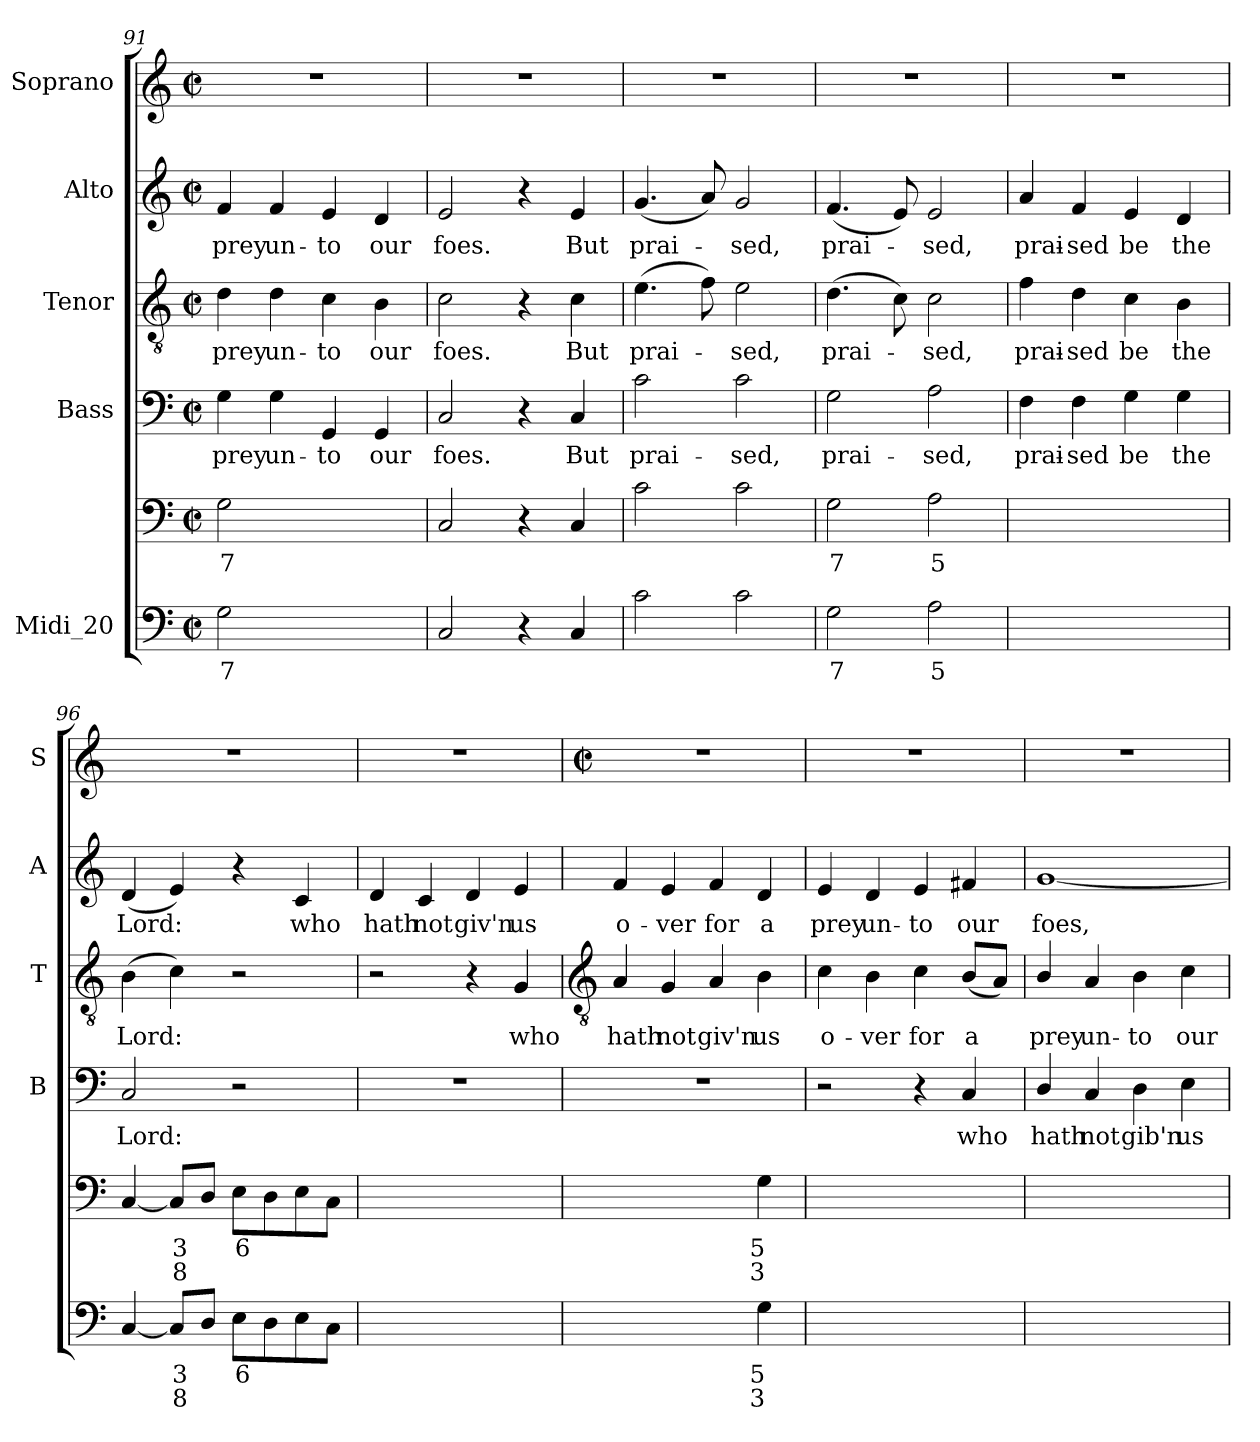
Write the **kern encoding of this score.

**kern	**text	**text	**text	**kern	**text	**text	**text	**kern	**text	**kern	**text	**kern	**text	**kern
*part5	*part5	*part5	*part5	*part5	*part5	*part5	*part5	*part4	*part4	*part3	*part3	*part2	*part2	*part1
*staff6	*staff6	*staff6	*staff6	*staff5	*staff5	*staff5	*staff5	*staff4	*staff4	*staff3	*staff3	*staff2	*staff2	*staff1
*I"Midi_20	*	*	*	*	*	*	*	*I"Bass	*	*I"Tenor	*	*I"Alto	*	*I"Soprano
*	*	*	*	*	*	*	*	*I'B	*	*I'T	*	*I'A	*	*I'S
!!LO:LB:g=z
*	*	*	*	*clefF4	*	*	*	*clefF4	*	*clefGv2	*	*clefG2	*	*clefG2
*k[]	*	*	*	*k[]	*	*	*	*k[]	*	*k[]	*	*k[]	*	*k[]
*C:	*	*	*	*C:	*	*	*	*C:	*	*C:	*	*C:	*	*C:
*M2/2	*	*	*	*M2/2	*	*	*	*M2/2	*	*M2/2	*	*M2/2	*	*M2/2
*met(c|)	*	*	*	*met(c|)	*	*	*	*met(c|)	*	*met(c|)	*	*met(c|)	*	*met(c|)
=91	=91	=91	=91	=91	=91	=91	=91	=91	=91	=91	=91	=91	=91	=91
!	!LO:LY:b	!	!	!	!LO:LY:b	!	!	!	!LO:LY:b	!	!LO:LY:b	!	!LO:LY:b	!
2G	7	.	.	2G	7	.	.	4G	prey	4d	prey	4f	prey	1r
!	!	!	!	!	!	!	!	!	!LO:LY:b	!	!LO:LY:b	!	!LO:LY:b	!
.	.	.	.	.	.	.	.	4G	un-	4d	un-	4f	un-	.
!	!LO:LY:b	!LO:LY:b	!	!	!LO:LY:b	!LO:LY:b	!	!	!LO:LY:b	!	!LO:LY:b	!	!LO:LY:b	!
[4GGyy	6	4	.	[4GGyy	6	4	.	4GG	-to	4c	-to	4e	-to	.
!	!LO:LY:b	!LO:LY:b	!	!	!LO:LY:b	!LO:LY:b	!	!	!LO:LY:b	!	!LO:LY:b	!	!LO:LY:b	!
4GGyy]	5	3	.	4GGyy]	5	3	.	4GG	our	4B	our	4d	our	.
=92	=92	=92	=92	=92	=92	=92	=92	=92	=92	=92	=92	=92	=92	=92
!	!	!	!	!	!	!	!	!	!LO:LY:b	!	!LO:LY:b	!	!LO:LY:b	!
2C	.	.	.	2C	.	.	.	2C	foes.	2c	foes.	2e	foes.	1r
4r	.	.	.	4r	.	.	.	4r	.	4r	.	4r	.	.
!	!	!	!	!	!	!	!	!	!LO:LY:b	!	!LO:LY:b	!	!LO:LY:b	!
4C	.	.	.	4C	.	.	.	4C	But	4c	But	4e	But	.
=93	=93	=93	=93	=93	=93	=93	=93	=93	=93	=93	=93	=93	=93	=93
!	!	!	!	!	!	!	!	!	!LO:LY:b	!	!LO:LY:b	!	!LO:LY:b	!
2c	.	.	.	2c	.	.	.	2c	prai-	(>4.e	prai-	(<4.g	prai-	1r
.	.	.	.	.	.	.	.	.	.	8f)	.	8a)	.	.
!	!	!	!	!	!	!	!	!	!LO:LY:b	!	!LO:LY:b	!	!LO:LY:b	!
2c	.	.	.	2c	.	.	.	2c	-sed,	2e	sed,	2g	sed,	.
=94	=94	=94	=94	=94	=94	=94	=94	=94	=94	=94	=94	=94	=94	=94
!	!LO:LY:b	!	!	!	!LO:LY:b	!	!	!	!LO:LY:b	!	!LO:LY:b	!	!LO:LY:b	!
2G	7	.	.	2G	7	.	.	2G	prai-	(>4.d	prai-	(<4.f	prai-	1r
.	.	.	.	.	.	.	.	.	.	8c)	.	8e)	.	.
!	!LO:LY:b	!	!	!	!LO:LY:b	!	!	!	!LO:LY:b	!	!LO:LY:b	!	!LO:LY:b	!
2A	5	.	.	2A	5	.	.	2A	-sed,	2c	sed,	2e	sed,	.
=95	=95	=95	=95	=95	=95	=95	=95	=95	=95	=95	=95	=95	=95	=95
!	!LO:LY:b	!	!	!	!LO:LY:b	!	!	!	!LO:LY:b	!	!LO:LY:b	!	!LO:LY:b	!
[4Fyy	3	.	.	[4Fyy	3	.	.	4F	prai-	4f	prai-	4a	prai-	1r
!	!LO:LY:b	!	!	!	!LO:LY:b	!	!	!	!LO:LY:b	!	!LO:LY:b	!	!LO:LY:b	!
4Fyy]	6	.	.	4Fyy]	6	.	.	4F	-sed	4d	-sed	4f	-sed	.
!	!LO:LY:b	!LO:LY:b	!	!	!LO:LY:b	!LO:LY:b	!	!	!LO:LY:b	!	!LO:LY:b	!	!LO:LY:b	!
[4Gyy	6	4	.	[4Gyy	6	4	.	4G	be	4c	be	4e	be	.
!	!LO:LY:b	!LO:LY:b	!	!	!LO:LY:b	!LO:LY:b	!	!	!LO:LY:b	!	!LO:LY:b	!	!LO:LY:b	!
4Gyy]	5	3	.	4Gyy]	5	3	.	4G	the	4B	the	4d	the	.
=96	=96	=96	=96	=96	=96	=96	=96	=96	=96	=96	=96	=96	=96	=96
!	!	!	!	!	!	!	!	!	!LO:LY:b	!	!LO:LY:b	!	!LO:LY:b	!
[4C	.	.	.	[4C	.	.	.	2C	Lord:	(>4B	Lord:	(<4d	Lord:	1r
!	!LO:LY:b	!LO:LY:b	!	!	!LO:LY:b	!LO:LY:b	!	!	!	!	!	!	!	!
8CL]	3	8	.	8CL]	3	8	.	.	.	4c)	.	4e)	.	.
8DJ	.	.	.	8DJ	.	.	.	.	.	.	.	.	.	.
!	!LO:LY:b	!	!	!	!LO:LY:b	!	!	!	!	!	!	!	!	!
8EL	6	.	.	8EL	6	.	.	2r	.	2r	.	4r	.	.
8D	.	.	.	8D	.	.	.	.	.	.	.	.	.	.
!	!	!	!	!	!	!	!	!	!	!	!	!	!LO:LY:b	!
8E	.	.	.	8E	.	.	.	.	.	.	.	4c	who	.
8CJ	.	.	.	8CJ	.	.	.	.	.	.	.	.	.	.
=97	=97	=97	=97	=97	=97	=97	=97	=97	=97	=97	=97	=97	=97	=97
!	!LO:LY:b	!LO:LY:b	!	!	!LO:LY:b	!LO:LY:b	!	!	!	!	!	!	!LO:LY:b	!
[4Gyy	5	3	.	[4Gyy	5	3	.	1r	.	2r	.	4d	hath	1r
!	!LO:LY:b	!LO:LY:b	!	!	!LO:LY:b	!LO:LY:b	!	!	!	!	!	!	!LO:LY:b	!
4Gyy_	4	2	.	4Gyy_	4	2	.	.	.	.	.	4c	not	.
!	!LO:LY:b	!LO:LY:b	!	!	!LO:LY:b	!LO:LY:b	!	!	!	!	!	!	!LO:LY:b	!
4Gyy_	5	3	.	4Gyy_	5	3	.	.	.	4r	.	4d	giv'n	.
!	!LO:LY:b	!	!	!	!LO:LY:b	!	!	!	!	!	!LO:LY:b	!	!LO:LY:b	!
4Gyy]	6	.	.	4Gyy]	6	.	.	.	.	4G	who	4e	us	.
!!LO:LB:g=z
=98	=98	=98	=98	=98	=98	=98	=98	=98	=98	=98	=98	=98	=98	=98
*	*	*	*	*	*	*	*	*	*	*clefGv2	*	*	*	*
*	*	*	*	*	*	*	*	*	*	*	*	*	*	*M2/2
*	*	*	*	*	*	*	*	*	*	*	*	*	*	*met(c|)
!	!LO:LY:b	!LO:LY:b	!	!	!LO:LY:b	!LO:LY:b	!	!	!	!	!LO:LY:b	!	!LO:LY:b	!
[4Dyy	3	5	.	[4Dyy	3	5	.	1r	.	4A	hath	4f	o-	1r
!	!LO:LY:b	!LO:LY:b	!	!	!LO:LY:b	!LO:LY:b	!	!	!	!	!LO:LY:b	!	!LO:LY:b	!
4Dyy_	2	4	.	4Dyy_	2	4	.	.	.	4G	not	4e	-ver	.
!	!LO:LY:b	!LO:LY:b	!	!	!LO:LY:b	!LO:LY:b	!	!	!	!	!LO:LY:b	!	!LO:LY:b	!
4Dyy]	3	5	.	4Dyy]	3	5	.	.	.	4A	giv'n	4f	for	.
!	!LO:LY:b	!LO:LY:b	!	!	!LO:LY:b	!LO:LY:b	!	!	!	!	!LO:LY:b	!	!LO:LY:b	!
4G	5	3	.	4G	5	3	.	.	.	4B	us	4d	a	.
=99	=99	=99	=99	=99	=99	=99	=99	=99	=99	=99	=99	=99	=99	=99
!	!LO:LY:b	!LO:LY:b	!	!	!LO:LY:b	!LO:LY:b	!	!	!	!	!LO:LY:b	!	!LO:LY:b	!
[4Cyy	3	8	.	[4Cyy	3	8	.	2r	.	4c	o-	4e	prey	1r
!	!LO:LY:b	!LO:LY:b	!	!	!LO:LY:b	!LO:LY:b	!	!	!	!	!LO:LY:b	!	!LO:LY:b	!
4Cyy]	2	7	.	4Cyy]	2	7	.	.	.	4B	-ver	4d	un-	.
!	!LO:LY:b	!LO:LY:b	!	!	!LO:LY:b	!LO:LY:b	!	!	!	!	!LO:LY:b	!	!LO:LY:b	!
[4AAyy	5	3	.	[4AAyy	5	3	.	4r	.	4c	for	4e	-to	.
!	!LO:LY:b	!	!	!	!LO:LY:b	!	!	!	!LO:LY:b	!	!LO:LY:b	!	!LO:LY:b	!
4AAyy]	6	.	.	4AAyy]	6	.	.	4C	who	(<8BL	a	4f#X	our	.
.	.	.	.	.	.	.	.	.	.	8AJ)	.	.	.	.
=100	=100	=100	=100	=100	=100	=100	=100	=100	=100	=100	=100	=100	=100	=100
!	!LO:LY:b	!LO:LY:b	!LO:LY:b	!	!LO:LY:b	!LO:LY:b	!LO:LY:b	!	!LO:LY:b	!	!LO:LY:b	!	!LO:LY:b	!
[4GGyy	8	3	5	[4GGyy	8	3	5	4D/	hath	4B/	prey	[1g	foes,	1r
!	!LO:LY:b	!LO:LY:b	!LO:LY:b	!	!LO:LY:b	!LO:LY:b	!LO:LY:b	!	!LO:LY:b	!	!LO:LY:b	!	!	!
4GGyy_	8	2	4	4GGyy_	8	2	4	4C	not	4A	un-	.	.	.
!	!LO:LY:b	!LO:LY:b	!LO:LY:b	!	!LO:LY:b	!LO:LY:b	!LO:LY:b	!	!LO:LY:b	!	!LO:LY:b	!	!	!
4GGyy_	8	3	5	4GGyy_	8	3	5	4D	gib'n	4B	-to	.	.	.
!	!LO:LY:b	!LO:LY:b	!LO:LY:b	!	!LO:LY:b	!LO:LY:b	!LO:LY:b	!	!LO:LY:b	!	!LO:LY:b	!	!	!
4GGyy_	8	4	6	4GGyy_	8	4	6	4E	us	4c	our	.	.	.
=	=	=	=	=	=	=	=	=	=	=	=	=	=	=
*-	*-	*-	*-	*-	*-	*-	*-	*-	*-	*-	*-	*-	*-	*-
